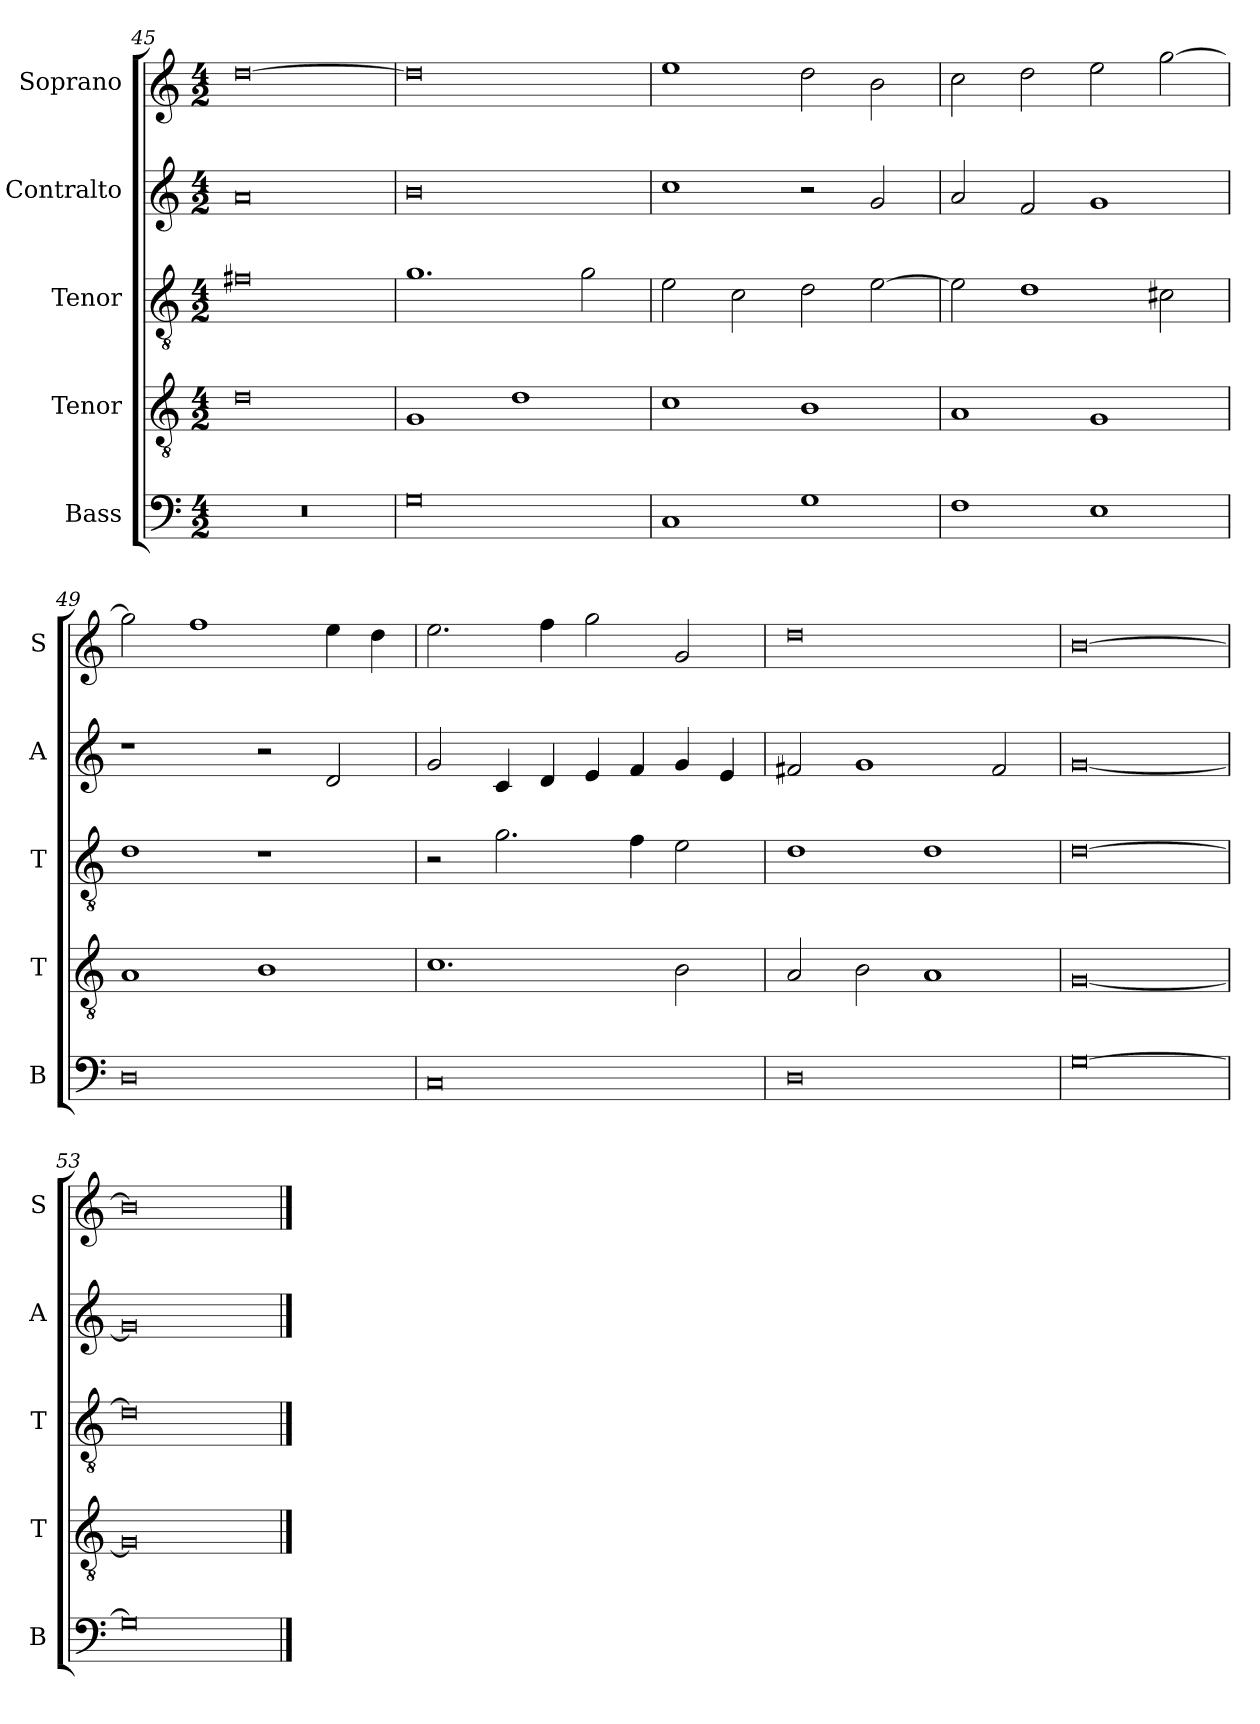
**kern	**kern	**kern	**kern	**kern
*part5	*part4	*part3	*part2	*part1
*staff5	*staff4	*staff3	*staff2	*staff1
*I"Bass	*I"Tenor	*I"Tenor	*I"Contralto	*I"Soprano
*I'B	*I'T	*I'T	*I'A	*I'S
*clefF4	*clefGv2	*clefGv2	*clefG2	*clefG2
*k[]	*k[]	*k[]	*k[]	*k[]
*G:mix	*G:mix	*G:mix	*G:mix	*G:mix
*M4/2	*M4/2	*M4/2	*M4/2	*M4/2
=45	=45	=45	=45	=45
0r	0d	0f#X	0a	[0dd
=46	=46	=46	=46	=46
0G	1G	1.g	0b	0dd]
.	1d	.	.	.
.	.	2g	.	.
=47	=47	=47	=47	=47
1C	1c	2e	1cc	1ee
.	.	2c	.	.
1G	1B	2d	2r	2dd
.	.	[2e	2g	2b
=48	=48	=48	=48	=48
1F	1A	2e]	2a	2cc
.	.	1d	2f	2dd
1E	1G	.	1g	2ee
.	.	2c#X	.	[2gg
=49	=49	=49	=49	=49
0D	1A	1d	1r	2gg]
.	.	.	.	1ff
.	1B	1r	2r	.
.	.	.	2d	4ee
.	.	.	.	4dd
=50	=50	=50	=50	=50
0C	1.c	2r	2g	2.ee
.	.	2.g	4c	.
.	.	.	4d	4ff
.	.	.	4e	2gg
.	.	4f	4f	.
.	2B	2e	4g	2g
.	.	.	4e	.
=51	=51	=51	=51	=51
0D	2A	1d	2f#X	0dd
.	2B	.	1g	.
.	1A	1d	.	.
.	.	.	2f#	.
=52	=52	=52	=52	=52
[0G	[0G	[0d	[0g	[0b
=53	=53	=53	=53	=53
0G]	0G]	0d]	0g]	0b]
==	==	==	==	==
*-	*-	*-	*-	*-
